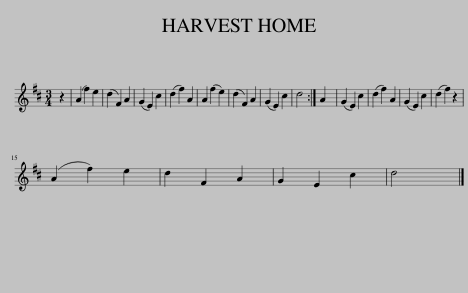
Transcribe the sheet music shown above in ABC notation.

X:1
L:1/8
M:3/4
I:linebreak $
K:D
V:1 treble
V:1
 z2 | (A2 f2) e2 | (d2 F2) A2 | (G2 E2) c2 | (d2 f2) A2 | %5
 A2 (f2 e2) | (d2 F2) A2 | (G2 E2) c2 | d4 :| A2 | %10
 (G2 E2) c2 | (d2 f2) A2 | (G2 E2) c2 | (d2 f2) z2 |$ (A2 f2) e2 | %15
 d2 F2 A2 | G2 E2 c2 | d4 |] %18
